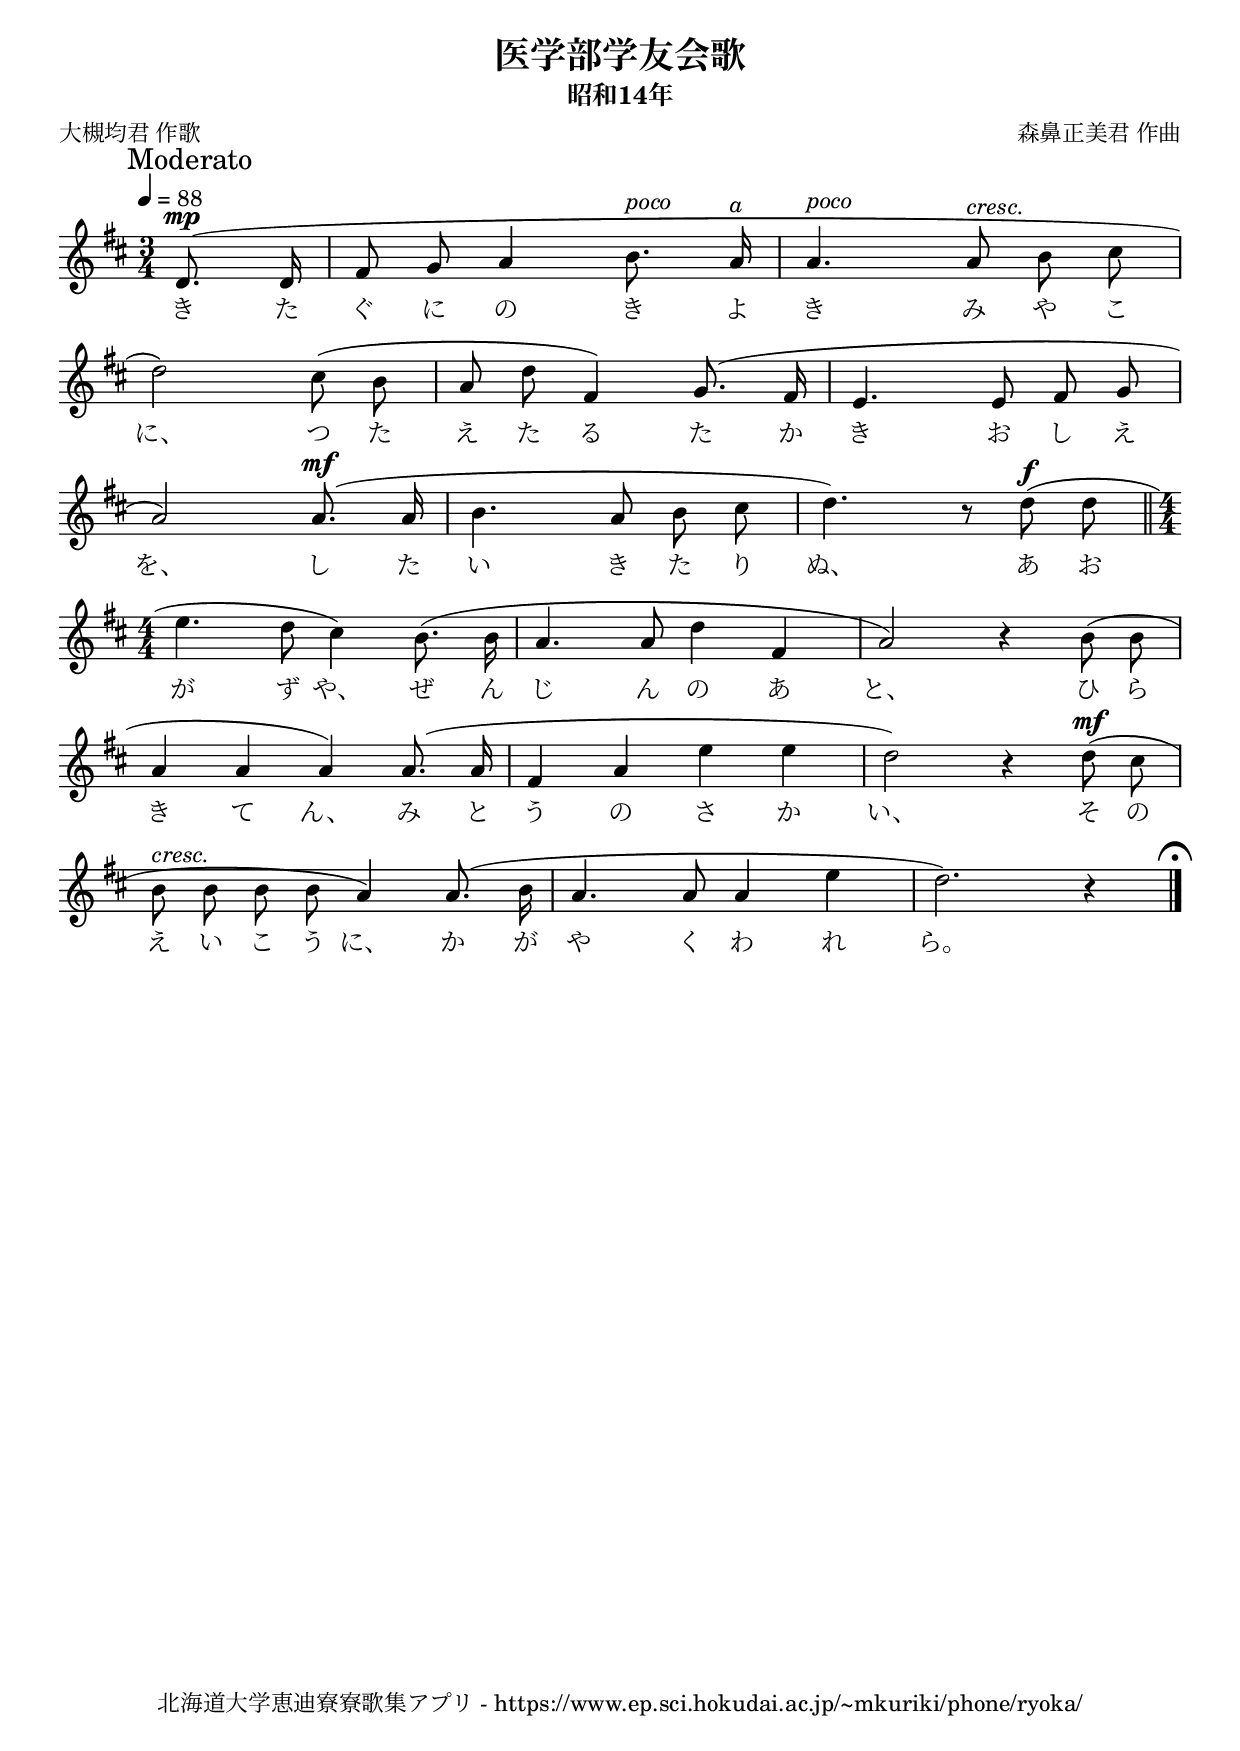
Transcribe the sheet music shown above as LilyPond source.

\version "2.18.2"

\paper {indent = 0}

\header {
  title = "医学部学友会歌"
  subtitle = "昭和14年"
  composer = "森鼻正美君 作曲"
  poet = "大槻均君 作歌"
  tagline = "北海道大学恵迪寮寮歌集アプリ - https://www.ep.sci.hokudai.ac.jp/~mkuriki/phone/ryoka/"
}

melody = \relative c'{
  \tempo 4 = 88
  \autoBeamOff
  \numericTimeSignature
  \override BreathingSign.text = \markup { \musicglyph #"scripts.upedaltoe" } % ブレスの記号指定
  \key d \major
  \time 3/4
  \set melismaBusyProperties = #'()
  \mark \markup "Moderato"
  \partial 4 d8. ^\mp ( d16 |
  fis8 g a4 b8. ^\markup \italic "poco" a16 ^\markup \italic "a" |
  a4. ^\markup \italic "poco" a8 ^\markup \italic "cresc." b cis | \break
  d2 ) cis8 ( b |
  a d fis,4 ) g8. ^( fis16 |
  e4. e8 fis g | \break
  a2 ) a8. ^\mf ( a16 |
  b4. a8 b cis |
  d4. ) r8 d ^\f ( d \bar "||" \time 4/4 \break
  e4. d8 cis4 ) b8. ( b16 |
  a4. a8 d4 fis, |
  a2 ) r4 b8 ( b | \break
  a4 a a ) a8. ( a16 |
  fis4 a e' e |
  d2 ) r4 d8 ^\mf ( cis8 | \break
  b8 ^\markup \italic "cresc." b b b a4 ) a8. ( b16 |
  a4. a8 a4 e'4 |
  d2. ) r4
  \mark \markup { \musicglyph #"scripts.ufermata" }
  \bar "|."
}

text = \lyricmode {
  き た ぐ に の き よ き み や こ
  に、 つ た え た る た か き お し え
  を、 し た い き た り ぬ、 あ お
  が ず や、 ぜ ん じ ん の あ と、 ひ ら
  き て ん、 み と う の さ か い、 そ の
  え い こ う に、 か が や く わ れ ら。
}

\score {
  <<
    % ギターコード
    %{
    \new ChordNames \with {midiInstrument = #"acoustic guitar (nylon)"}{
      \set chordChanges = ##t
      \harmony
    }
    %}
    
    % メロディーライン
    \new Voice = "one"{\melody}
    % 歌詞
    \new Lyrics \lyricsto "one" \text
    % 太鼓
    % \new DrumStaff \with{
    %   \remove "Time_signature_engraver"
    %   drumStyleTable = #percussion-style
    %   \override StaffSymbol.line-count = #1
    %   \hide Stem
    % }
    % \drum
  >>
  
\midi {}
\layout {
  \context {
    \Score
    \remove "Bar_number_engraver"
  }
}

}


